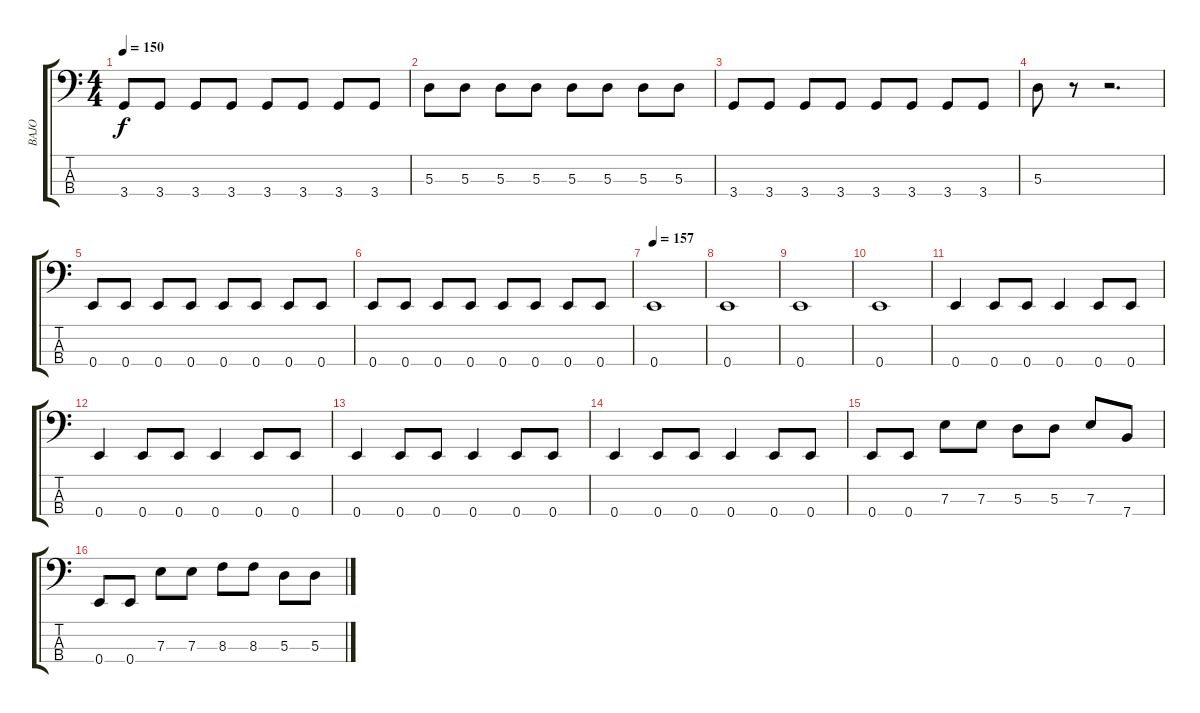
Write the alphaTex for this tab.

\track ("BAJO" "BAJO") {instrument electricbassfinger}
\staff {score tabs}
\tuning (G2 D2 A1 E1) {hide}
\ts (4 4)
\tempo 150
\clef f4
\ks c
3.4.8{dy f} 3.4.8 3.4.8 3.4.8 3.4.8 3.4.8 3.4.8 3.4.8 |
5.3.8 5.3.8 5.3.8 5.3.8 5.3.8 5.3.8 5.3.8 5.3.8 |
3.4.8 3.4.8 3.4.8 3.4.8 3.4.8 3.4.8 3.4.8 3.4.8 |
5.3.8 r.8 r.2{d} |
0.4.8 0.4.8 0.4.8 0.4.8 0.4.8 0.4.8 0.4.8 0.4.8 |
0.4.8 0.4.8 0.4.8 0.4.8 0.4.8 0.4.8 0.4.8 0.4.8 |
\tempo 157
0.4.1 |
0.4.1 |
0.4.1 |
0.4.1 |
0.4.4 0.4.8 0.4.8 0.4.4 0.4.8 0.4.8 |
0.4.4 0.4.8 0.4.8 0.4.4 0.4.8 0.4.8 |
0.4.4 0.4.8 0.4.8 0.4.4 0.4.8 0.4.8 |
0.4.4 0.4.8 0.4.8 0.4.4 0.4.8 0.4.8 |
0.4.8 0.4.8 7.3.8 7.3.8 5.3.8 5.3.8 7.3.8 7.4.8 |
0.4.8 0.4.8 7.3.8 7.3.8 8.3.8 8.3.8 5.3.8 5.3.8
